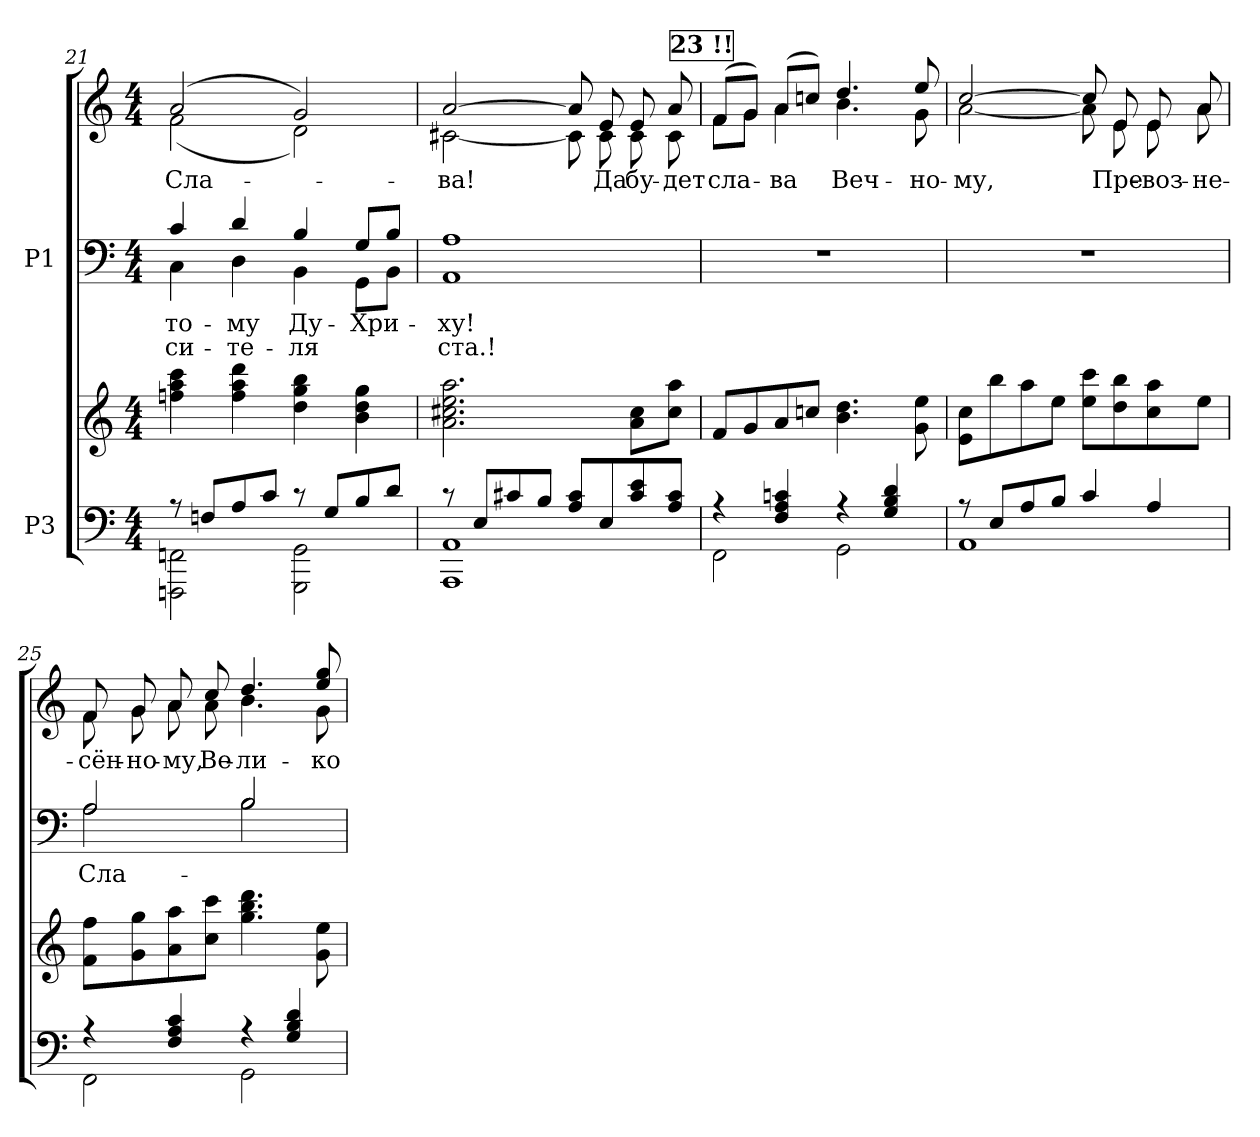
**kern	**kern	**kern	**text	**text	**kern	**text
*part2	*part2	*part1	*part1	*part1	*part1	*part1
*staff4	*staff3	*staff2	*staff2	*staff2	*staff1	*staff1
*I"P3	*	*I"P1	*	*	*	*
*clefF4	*clefG2	*clefF4	*	*	*clefG2	*
*k[]	*k[]	*k[]	*	*	*k[]	*
*C:	*C:	*C:	*	*	*C:	*
*M4/4	*M4/4	*M4/4	*	*	*M4/4	*
=21	=21	=21	=21	=21	=21	=21
*^	*	*	*	*	*	*
!	!	!	!	!LO:LY:a:color=#000000	!LO:LY:a:color=#000000	!	!
*	*	*	*^	*	*	*	*
!	!	!	!	!	!	!	!	!LO:LY:b:color=#000000
*	*	*	*	*	*	*	*^	*
8r	2FFFni\ 2FFni	4ffni\ 4aai 4ccci	4ci/	4Ci\	-то-	-си-	(2ai/	(2fi\	Сла-
8Fni/L	.	.	.	.	.	.	.	.	.
!	!	!	!	!	!LO:LY:a:color=#000000	!LO:LY:a:color=#000000	!	!	!
8Ai/	.	4ffi\ 4aai 4dddi	4di/	4Di\	-му	-те-	.	.	.
8ci/J	.	.	.	.	.	.	.	.	.
!	!	!	!	!	!LO:LY:a:color=#000000	!LO:LY:a:color=#000000	!	!	!
8r	2GGGi\ 2GGi	4ddi\ 4ggi 4bbi	4Bi/	4BBi\	Ду-	-ля	2gi/)	2di\)	.
8Gi/L	.	.	.	.	.	.	.	.	.
!	!	!	!	!	!LO:LY:a:color=#000000	!	!	!	!
8Bi/	.	4bi\ 4ddi 4ggi	8Gi/L	8GGi\L	Хри-	.	.	.	.
8di/J	.	.	8Bi/J	8BBi\J	.	.	.	.	.
=22	=22	=22	=22	=22	=22	=22	=22	=22	=22
!	!	!	!	!	!LO:LY:a:color=#000000	!LO:LY:a:color=#000000	!	!	!
!	!	!	!	!	!	!	!	!	!LO:LY:b:color=#000000
8r	1AAAi 1AAi	2.ai\ 2.cc#Xi 2.eei 2.aai	1Ai	1AAi	-ху!	-ста.!	[>2ai/	[<2c#Xi\	-ва!
8Ei/L	.	.	.	.	.	.	.	.	.
8c#Xi/	.	.	.	.	.	.	.	.	.
8Bi/J	.	.	.	.	.	.	.	.	.
8Ai/ 8c#iL	.	.	.	.	.	.	8ai/]	8c#i\]	.
!	!	!	!	!	!	!	!	!	!LO:LY:b:color=#000000
8Ei/	.	.	.	.	.	.	8ei/	8c#i\	Да
!	!	!	!	!	!	!	!	!	!LO:LY:b:color=#000000
8c#i/ 8ei	.	8ai\ 8cc#iL	.	.	.	.	8ei/	8c#i\	бу-
!	!	!	!	!	!	!	!	!	!LO:LY:b:color=#000000
8Ai/ 8c#iJ	.	8cc#i\ 8aaiJ	.	.	.	.	8ai/	8c#i\	-дет
*	*	*	*v	*v	*	*	*	*	*
!!LO:LB:g=z	!!
!!LO:REH:place=s1:B:color=#000000:enc=box:fs=12.5566:t=23	!!
=23	=23	=23	=23	=23	=23	=23	=23	=23
!	!	!	!	!	!	!	!	!LO:LY:b:color=#000000
4r	2FFi\	8fi/L	1r	.	.	(8fi/L	8fi\L	сла-
.	.	8gi/	.	.	.	8gi/J)	8gi\J	.
!	!	!	!	!	!	!	!	!LO:LY:b:color=#000000
4Fi/ 4Ai 4cni	.	8ai/	.	.	.	(8ai/L	4ai\	-ва
.	.	8ccni/J	.	.	.	8ccni/J)	.	.
!	!	!	!	!	!	!	!	!LO:LY:b:color=#000000
4r	2GGi\	4.bi\ 4.ddi	.	.	.	4.ddi/	4.bi\	Веч-
4Gi/ 4Bi 4di	.	.	.	.	.	.	.	.
!	!	!	!	!	!	!	!	!LO:LY:b:color=#000000
.	.	8gi\ 8eei	.	.	.	8eei/	8gi\	-но-
=24	=24	=24	=24	=24	=24	=24	=24	=24
!	!	!	!	!	!	!	!	!LO:LY:b:color=#000000
8r	1AAi	8ei\ 8cciL	1r	.	.	[>2cci/	[<2ai\	-му,
8Ei/L	.	8bbi\	.	.	.	.	.	.
8Ai/	.	8aai\	.	.	.	.	.	.
8Bi/J	.	8eei\J	.	.	.	.	.	.
4ci/	.	8eei\ 8ccciL	.	.	.	8cci/]	8ai\]	.
!	!	!	!	!	!	!	!	!LO:LY:b:color=#000000
.	.	8ddi\ 8bbi	.	.	.	8ei/	8ei\	Пре-
!	!	!	!	!	!	!	!	!LO:LY:b:color=#000000
4Ai/	.	8cci\ 8aai	.	.	.	8ei/	8ei\	-воз-
!	!	!	!	!	!	!	!	!LO:LY:b:color=#000000
.	.	8eei\J	.	.	.	8ai/	8ai\	-не-
=25	=25	=25	=25	=25	=25	=25	=25	=25
!	!	!	!	!LO:LY:a:color=#000000	!	!	!	!
*	*	*	*^	*	*	*	*	*
!	!	!	!	!	!	!	!	!	!LO:LY:b:color=#000000
4r	2FFi\	8fi\ 8ffiL	2Ai/	2Ai\	Сла-	.	8fi/	8fi\	-сён-
!	!	!	!	!	!	!	!	!	!LO:LY:b:color=#000000
.	.	8gi\ 8ggi	.	.	.	.	8gi/	8gi\	-но-
!	!	!	!	!	!	!	!	!	!LO:LY:b:color=#000000
4Fi/ 4Ai 4ci	.	8ai\ 8aai	.	.	.	.	8ai/	8ai\	-му,
!	!	!	!	!	!	!	!	!	!LO:LY:b:color=#000000
.	.	8cci\ 8ccciJ	.	.	.	.	8cci/	8ai\	Ве-
!	!	!	!	!	!	!	!	!	!LO:LY:b:color=#000000
4r	2GGi\	4.ggi\ 4.bbi 4.dddi	2Bi/	2Bi\	.	.	4.ddi/	4.bi\	-ли-
4Gi/ 4Bi 4di	.	.	.	.	.	.	.	.	.
!	!	!	!	!	!	!	!	!	!LO:LY:b:color=#000000
.	.	8gi\ 8eei	.	.	.	.	8eei/ 8ggi	8gi\	-ко-
*	*	*	*v	*v	*	*	*	*	*
*v	*v	*	*	*	*	*v	*v	*
=	=	=	=	=	=	=
*-	*-	*-	*-	*-	*-	*-
